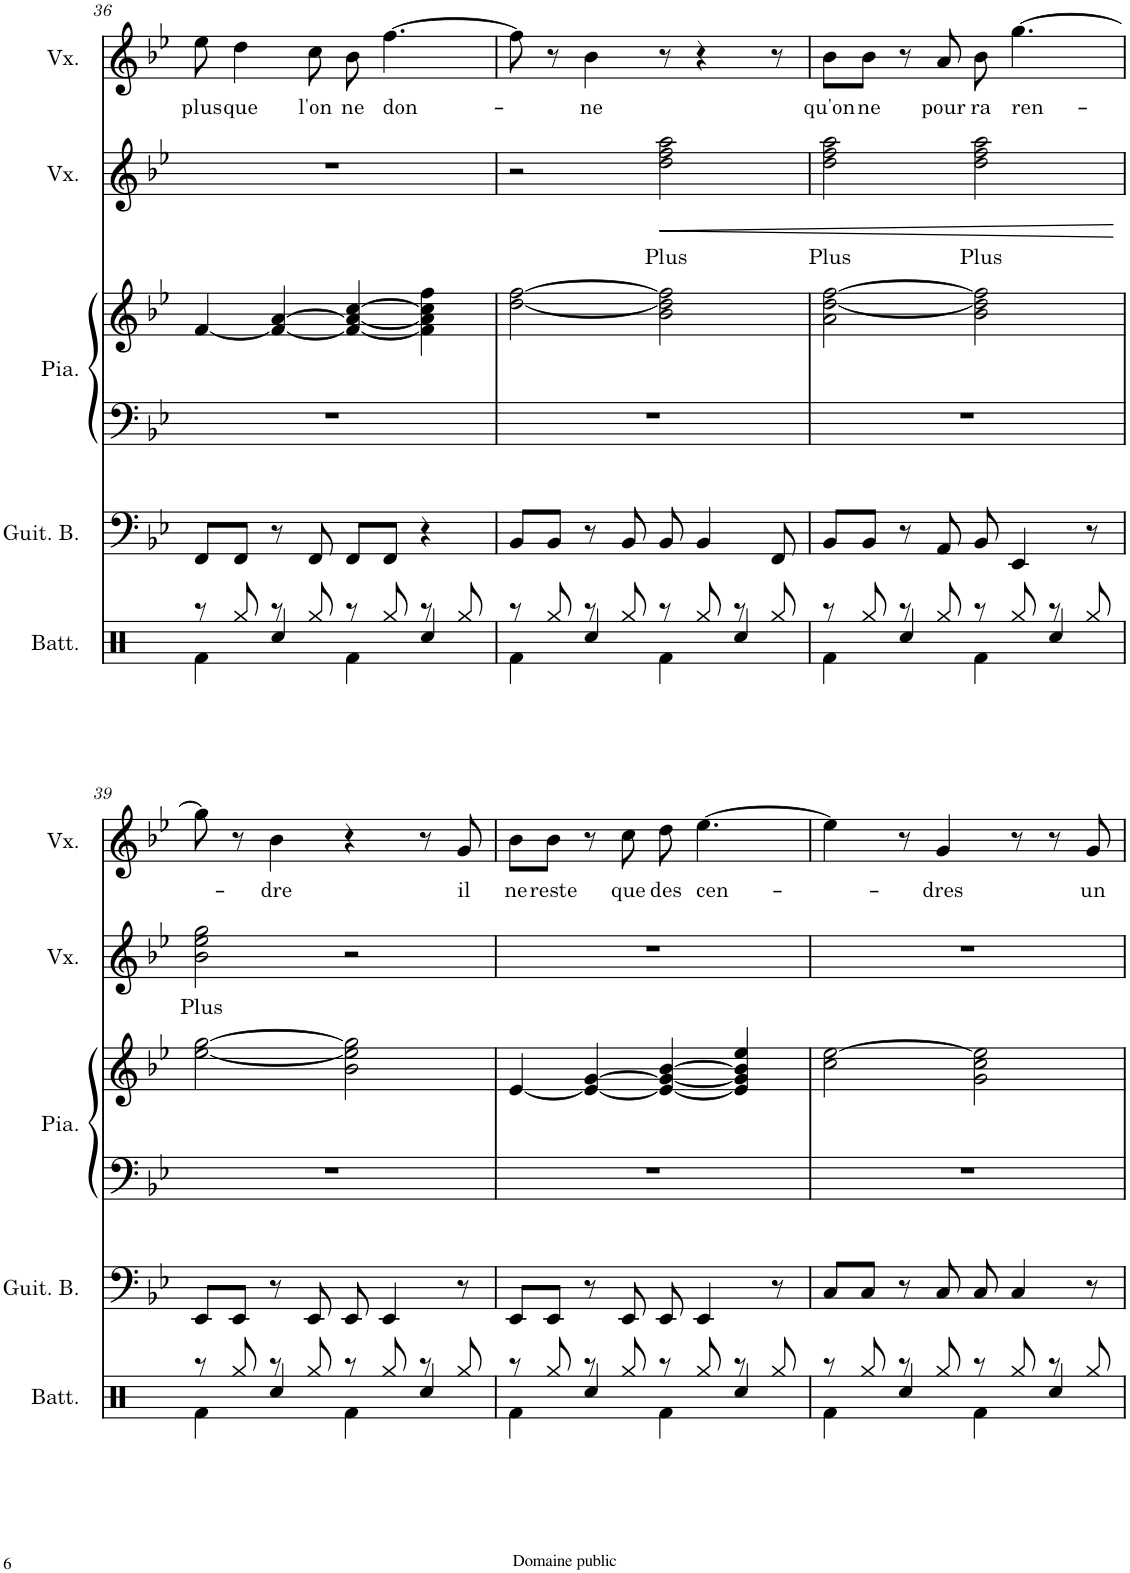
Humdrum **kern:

**kern	**kern	**kern	**kern	**kern	**text	**dynam	**kern	**text
*part5	*part4	*part3	*part3	*part2	*part2	*part2	*part1	*part1
*staff6	*staff5	*staff4	*staff3	*staff2	*staff2	*staff2	*staff1	*staff1
*I"Batterie	*I"Guitare basse	*I"Piano	*	*I"Voix	*	*	*I"Voix	*
*I'Batt.	*I'Guit. B.	*I'Pia.	*	*I'Vx.	*	*	*I'Vx.	*
!!LO:PB:g=z
*clefX	*clefF4	*clefF4	*clefG2	*clefG2	*	*	*clefG2	*
*	*Trd7c12	*	*	*	*	*	*	*
*k[]	*k[b-e-]	*k[b-e-]	*k[b-e-]	*k[b-e-]	*	*	*k[b-e-]	*
*M4/4	*M4/4	*M4/4	*M4/4	*M4/4	*	*	*M4/4	*
=36	=36	=36	=36	=36	=36	=36	=36	=36
*^	*	*	*	*	*	*	*	*
!	!	!	!	!	!	!	!	!	!LO:LY:b
8r	4Rf\	8FF/L	1r	[4f/	1r	.	.	8ee-\	plus
!	!	!	!	!	!	!	!	!	!LO:LY:b
8Rgg/	.	8FF/J	.	.	.	.	.	4dd\	que
8r	4Rcc/	8r	.	4f/_ [4a/	.	.	.	.	.
!	!	!	!	!	!	!	!	!	!LO:LY:b
8Rgg/	.	8FF/	.	.	.	.	.	8cc\	l'on
!	!	!	!	!	!	!	!	!	!LO:LY:b
8r	4Rf\	8FF/L	.	4f/_ 4a/_ [4cc/	.	.	.	8b-\	ne
!	!	!	!	!	!	!	!	!	!LO:LY:b
8Rgg/	.	8FF/J	.	.	.	.	.	[4.ff\	don-
8r	4Rcc/	4r	.	4f\] 4a\] 4cc\] 4ff\	.	.	.	.	.
8Rgg/	.	.	.	.	.	.	.	.	.
=37	=37	=37	=37	=37	=37	=37	=37	=37	=37
8r	4Rf\	8BB-/L	1r	[2dd\ [2ff\	2r	.	.	8ff\]	.
8Rgg/	.	8BB-/J	.	.	.	.	.	8r	.
!	!	!	!	!	!	!	!	!	!LO:LY:b
8r	4Rcc/	8r	.	.	.	.	.	4b-\	-ne
8Rgg/	.	8BB-/	.	.	.	.	.	.	.
!	!	!	!	!	!	!LO:LY:b	!LO:HP:b	!	!
8r	4Rf\	8BB-/	.	2b-\ 2dd\] 2ff\]	2dd\ 2ff\ 2aa\	Plus	<	8r	.
8Rgg/	.	4BB-/	.	.	.	.	.	4r	.
8r	4Rcc/	.	.	.	.	.	.	.	.
8Rgg/	.	8FF/	.	.	.	.	.	8r	.
=38	=38	=38	=38	=38	=38	=38	=38	=38	=38
!	!	!	!	!	!	!LO:LY:b	!	!	!LO:LY:b
8r	4Rf\	8BB-/L	1r	2a\ [2dd\ [2ff\	2dd\ 2ff\ 2aa\	Plus	.	8b-\L	qu'on
!	!	!	!	!	!	!	!	!	!LO:LY:b
8Rgg/	.	8BB-/J	.	.	.	.	.	8b-\J	ne
8r	4Rcc/	8r	.	.	.	.	.	8r	.
!	!	!	!	!	!	!	!	!	!LO:LY:b
8Rgg/	.	8AA/	.	.	.	.	.	8a/	pour-
!	!	!	!	!	!	!LO:LY:b	!	!	!LO:LY:b
8r	4Rf\	8BB-/	.	2b-\ 2dd\] 2ff\]	2dd\ 2ff\ 2aa\	Plus	.	8b-\	-ra
!	!	!	!	!	!	!	!	!	!LO:LY:b
8Rgg/	.	4EE-/	.	.	.	.	.	[4.gg\	ren-
8r	4Rcc/	.	.	.	.	.	.	.	.
8Rgg/	.	8r	.	.	.	.	.	.	.
*v	*v	*	*	*	*	*	*	*	*
.	.	.	.	.	.	[	.	.
!!LO:LB:g=z
=39	=39	=39	=39	=39	=39	=39	=39	=39
*^	*	*	*	*	*	*	*	*
!	!	!	!	!	!	!LO:LY:b	!	!	!
8r	4Rf\	8EE-/L	1r	[2ee-\ [2gg\	2b-\ 2ee-\ 2gg\	Plus	.	8gg\]	.
8Rgg/	.	8EE-/J	.	.	.	.	.	8r	.
!	!	!	!	!	!	!	!	!	!LO:LY:b
8r	4Rcc/	8r	.	.	.	.	.	4b-\	-dre
8Rgg/	.	8EE-/	.	.	.	.	.	.	.
8r	4Rf\	8EE-/	.	2b-\ 2ee-\] 2gg\]	2r	.	.	4r	.
8Rgg/	.	4EE-/	.	.	.	.	.	.	.
8r	4Rcc/	.	.	.	.	.	.	8r	.
!	!	!	!	!	!	!	!	!	!LO:LY:b
8Rgg/	.	8r	.	.	.	.	.	8g/	il
=40	=40	=40	=40	=40	=40	=40	=40	=40	=40
!	!	!	!	!	!	!	!	!	!LO:LY:b
8r	4Rf\	8EE-/L	1r	[4e-/	1r	.	.	8b-\L	ne
!	!	!	!	!	!	!	!	!	!LO:LY:b
8Rgg/	.	8EE-/J	.	.	.	.	.	8b-\J	reste
8r	4Rcc/	8r	.	4e-/_ [4g/	.	.	.	8r	.
!	!	!	!	!	!	!	!	!	!LO:LY:b
8Rgg/	.	8EE-/	.	.	.	.	.	8cc\	que
!	!	!	!	!	!	!	!	!	!LO:LY:b
8r	4Rf\	8EE-/	.	4e-/_ 4g/_ [4b-/	.	.	.	8dd\	des
!	!	!	!	!	!	!	!	!	!LO:LY:b
8Rgg/	.	4EE-/	.	.	.	.	.	[4.ee-\	cen-
8r	4Rcc/	.	.	4e-/] 4g/] 4b-/] 4ee-/	.	.	.	.	.
8Rgg/	.	8r	.	.	.	.	.	.	.
=41	=41	=41	=41	=41	=41	=41	=41	=41	=41
8r	4Rf\	8C/L	1r	2cc\ [2ee-\	1r	.	.	4ee-\]	.
8Rgg/	.	8C/J	.	.	.	.	.	.	.
8r	4Rcc/	8r	.	.	.	.	.	8r	.
!	!	!	!	!	!	!	!	!	!LO:LY:b
8Rgg/	.	8C/	.	.	.	.	.	4g/	-dres
8r	4Rf\	8C/	.	2g\ 2cc\ 2ee-\]	.	.	.	.	.
8Rgg/	.	4C/	.	.	.	.	.	8r	.
8r	4Rcc/	.	.	.	.	.	.	8r	.
!	!	!	!	!	!	!	!	!	!LO:LY:b
8Rgg/	.	8r	.	.	.	.	.	8g/	un
*v	*v	*	*	*	*	*	*	*	*
=	=	=	=	=	=	=	=	=
*-	*-	*-	*-	*-	*-	*-	*-	*-
